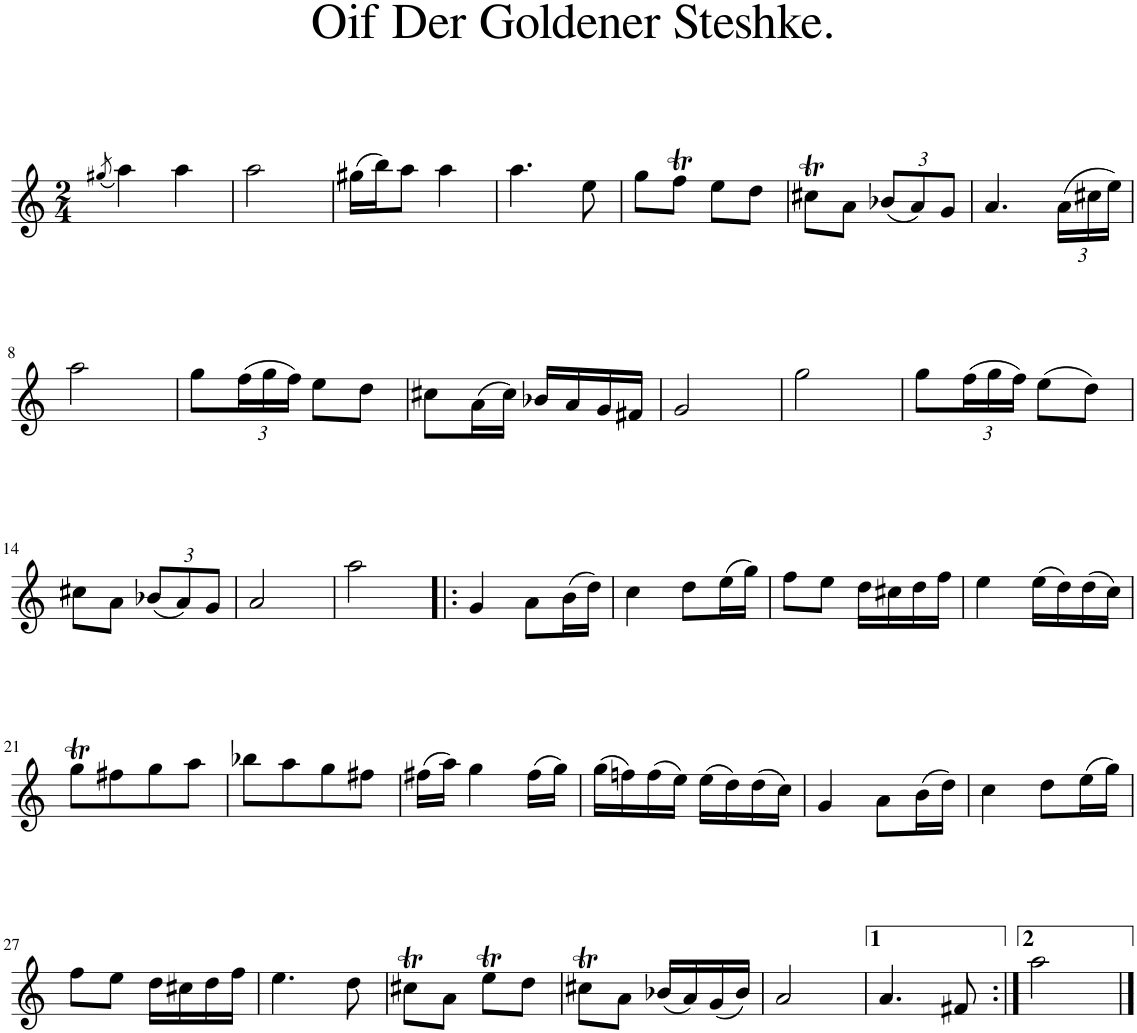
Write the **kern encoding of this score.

**kern
*part1
*staff1
*I"Piano
*I'Pno.
*clefG2
*k[]
*M2/4
=1
(8qgg#X/
4aa\)
4aa\
=2
2aa\
=3
(16gg#X\LL
16bb\J)
8aa\J
4aa\
=4
4.aa\
8ee\
=5
8gg\L
8ffT\J
8ee\L
8dd\J
=6
8cc#Xt\L
8a\J
*Xbrackettup
(12b-X/L
12a/)
12g/J
=7
4.a/
(24a\LL
24cc#X\
24ee\JJ)
!!LO:LB:g=z
=8
2aa\
=9
8gg\L
(24ff\L
24gg\
24ff\JJ)
8ee\L
8dd\J
=10
8cc#X\L
(16a\L
16cc#\JJ)
16b-X/LL
16a/
16g/
16f#X/JJ
=11
2g/
=12
2gg\
=13
8gg\L
(24ff\L
24gg\
24ff\JJ)
(8ee\L
8dd\J)
!!LO:LB:g=z
=14
8cc#X\L
8a\J
(12b-X/L
12a/)
12g/J
=15
2a/
=16
2aa\
=17!|:
4g/
8a\L
(16b\L
16dd\JJ)
=18
4cc\
8dd\L
(16ee\L
16gg\JJ)
=19
8ff\L
8ee\J
16dd\LL
16cc#X\
16dd\
16ff\JJ
=20
4ee\
(16ee\LL
16dd\)
(16dd\
16cc\JJ)
!!LO:LB:g=z
=21
8ggT\L
8ff#X\
8gg\
8aa\J
=22
8bb-X\L
8aa\
8gg\
8ff#X\J
=23
(16ff#X\LL
16aa\JJ)
4gg\
(16ff#\LL
16gg\JJ)
=24
(16gg\LL
16ffn\)
(16ff\
16ee\JJ)
(16ee\LL
16dd\)
(16dd\
16cc\JJ)
=25
4g/
8a\L
(16b\L
16dd\JJ)
=26
4cc\
8dd\L
(16ee\L
16gg\JJ)
!!LO:LB:g=z
=27
8ff\L
8ee\J
16dd\LL
16cc#X\
16dd\
16ff\JJ
=28
4.ee\
8dd\
=29
8cc#Xt\L
8a\J
8eet\L
8dd\J
=30
8cc#Xt\L
8a\J
(16b-X/LL
16a/)
(16g/
16b-/JJ)
=31
2a/
=32
4.a/
8f#X/
=33:|!
2aa\
==
*-
